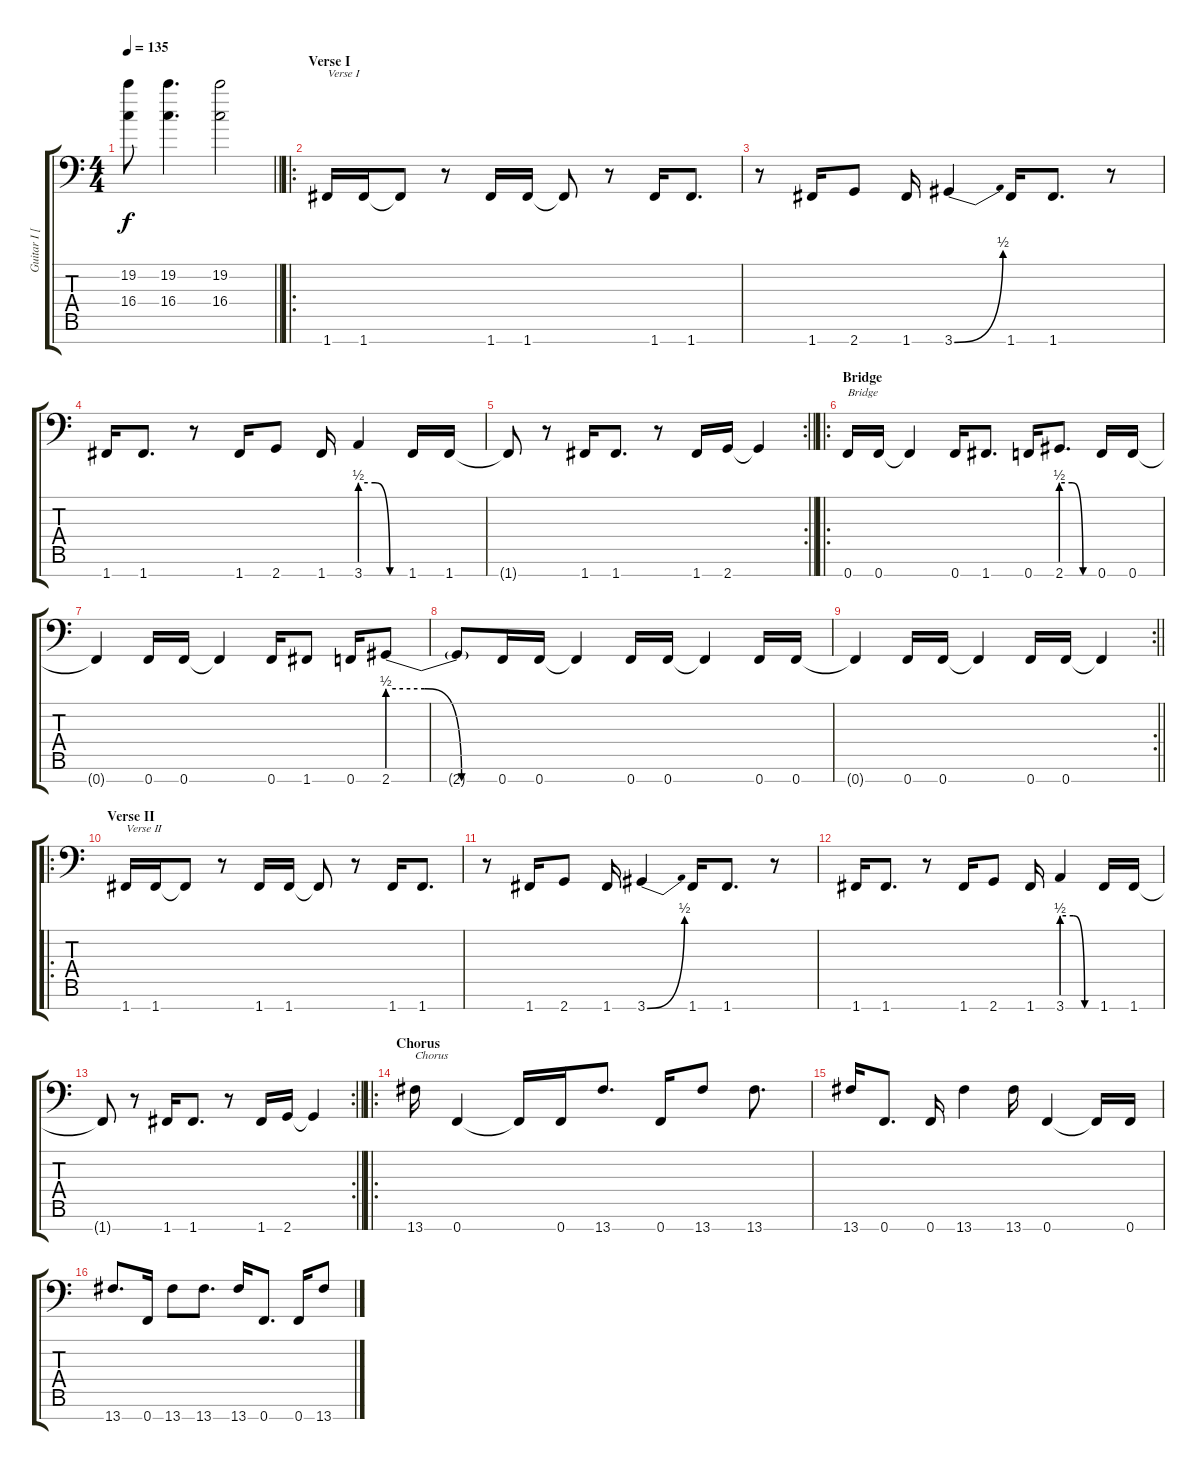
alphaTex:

\track ("Guitar I [Fredrik Thordendal]" "Guitar I [") {instrument distortionguitar}
\staff {score tabs}
\tuning (Bb3 F3 Db3 Ab2 Eb2 Bb1 F1) {hide}
\ts (4 4)
\tempo 135
\clef f4
\barLineRight lightlight
\ks c
(19.2{t} 16.4{t}).8{dy f} (19.2 16.4).4{d} (19.2 16.4).2 |
\ro
\section ("" "Verse I")
1.7.16{txt "Verse I"} 1.7.16 1.7{t}.8 r.8 1.7.16 1.7.16 1.7{t}.8 r.8 1.7.16 1.7.8{d} |
r.8 1.7.16 2.7.8 1.7.16 3.7{be (bend 0 0 60 2)}.4 1.7.16 1.7.8{d} r.8 |
1.7.16 1.7.8{d} r.8 1.7.16 2.7.8 1.7.16 3.7{be (custom 0 2 20 2 40 0 60 0)}.4 1.7.16 1.7.16 |
\rc 2
\barLineRight lightlight
1.7{t}.8 r.8 1.7.16 1.7.8{d} r.8 1.7.16 2.7.16 2.7{t}.4 |
\ro
\section ("" "Bridge")
0.7.16{txt "Bridge"} 0.7.16 0.7{t}.4 0.7.16 1.7.8{d} 0.7.16 2.7{be (custom 0 2 20 2 40 0 60 0)}.8{d} 0.7.16 0.7.16 |
0.7{t}.4 0.7.16 0.7.16 0.7{t}.4 0.7.16 1.7.8 0.7.16 2.7{be (custom 0 2 20 2 40 0 60 0)}.8 |
2.7{t}.8 0.7.16 0.7.16 0.7{t}.4 0.7.16 0.7.16 0.7{t}.4 0.7.16 0.7.16 |
\rc 2
\barLineRight lightlight
0.7{t}.4 0.7.16 0.7.16 0.7{t}.4 0.7.16 0.7.16 0.7{t}.4 |
\ro
\section ("" "Verse II")
1.7.16{txt "Verse II"} 1.7.16 1.7{t}.8 r.8 1.7.16 1.7.16 1.7{t}.8 r.8 1.7.16 1.7.8{d} |
r.8 1.7.16 2.7.8 1.7.16 3.7{be (bend 0 0 60 2)}.4 1.7.16 1.7.8{d} r.8 |
1.7.16 1.7.8{d} r.8 1.7.16 2.7.8 1.7.16 3.7{be (custom 0 2 20 2 40 0 60 0)}.4 1.7.16 1.7.16 |
\rc 2
\barLineRight lightlight
1.7{t}.8 r.8 1.7.16 1.7.8{d} r.8 1.7.16 2.7.16 2.7{t}.4 |
\ro
\section ("" "Chorus")
13.7.16{txt "Chorus"} 0.7.4 0.7{t}.16 0.7.16 13.7.8{d} 0.7.16 13.7.8 13.7.8{d} |
13.7.16 0.7.8{d} 0.7.16 13.7.4 13.7.16 0.7.4 0.7{t}.16 0.7.16 |
13.7.8{d} 0.7.16 13.7.8 13.7.8{d} 13.7.16 0.7.8{d} 0.7.16 13.7.8
